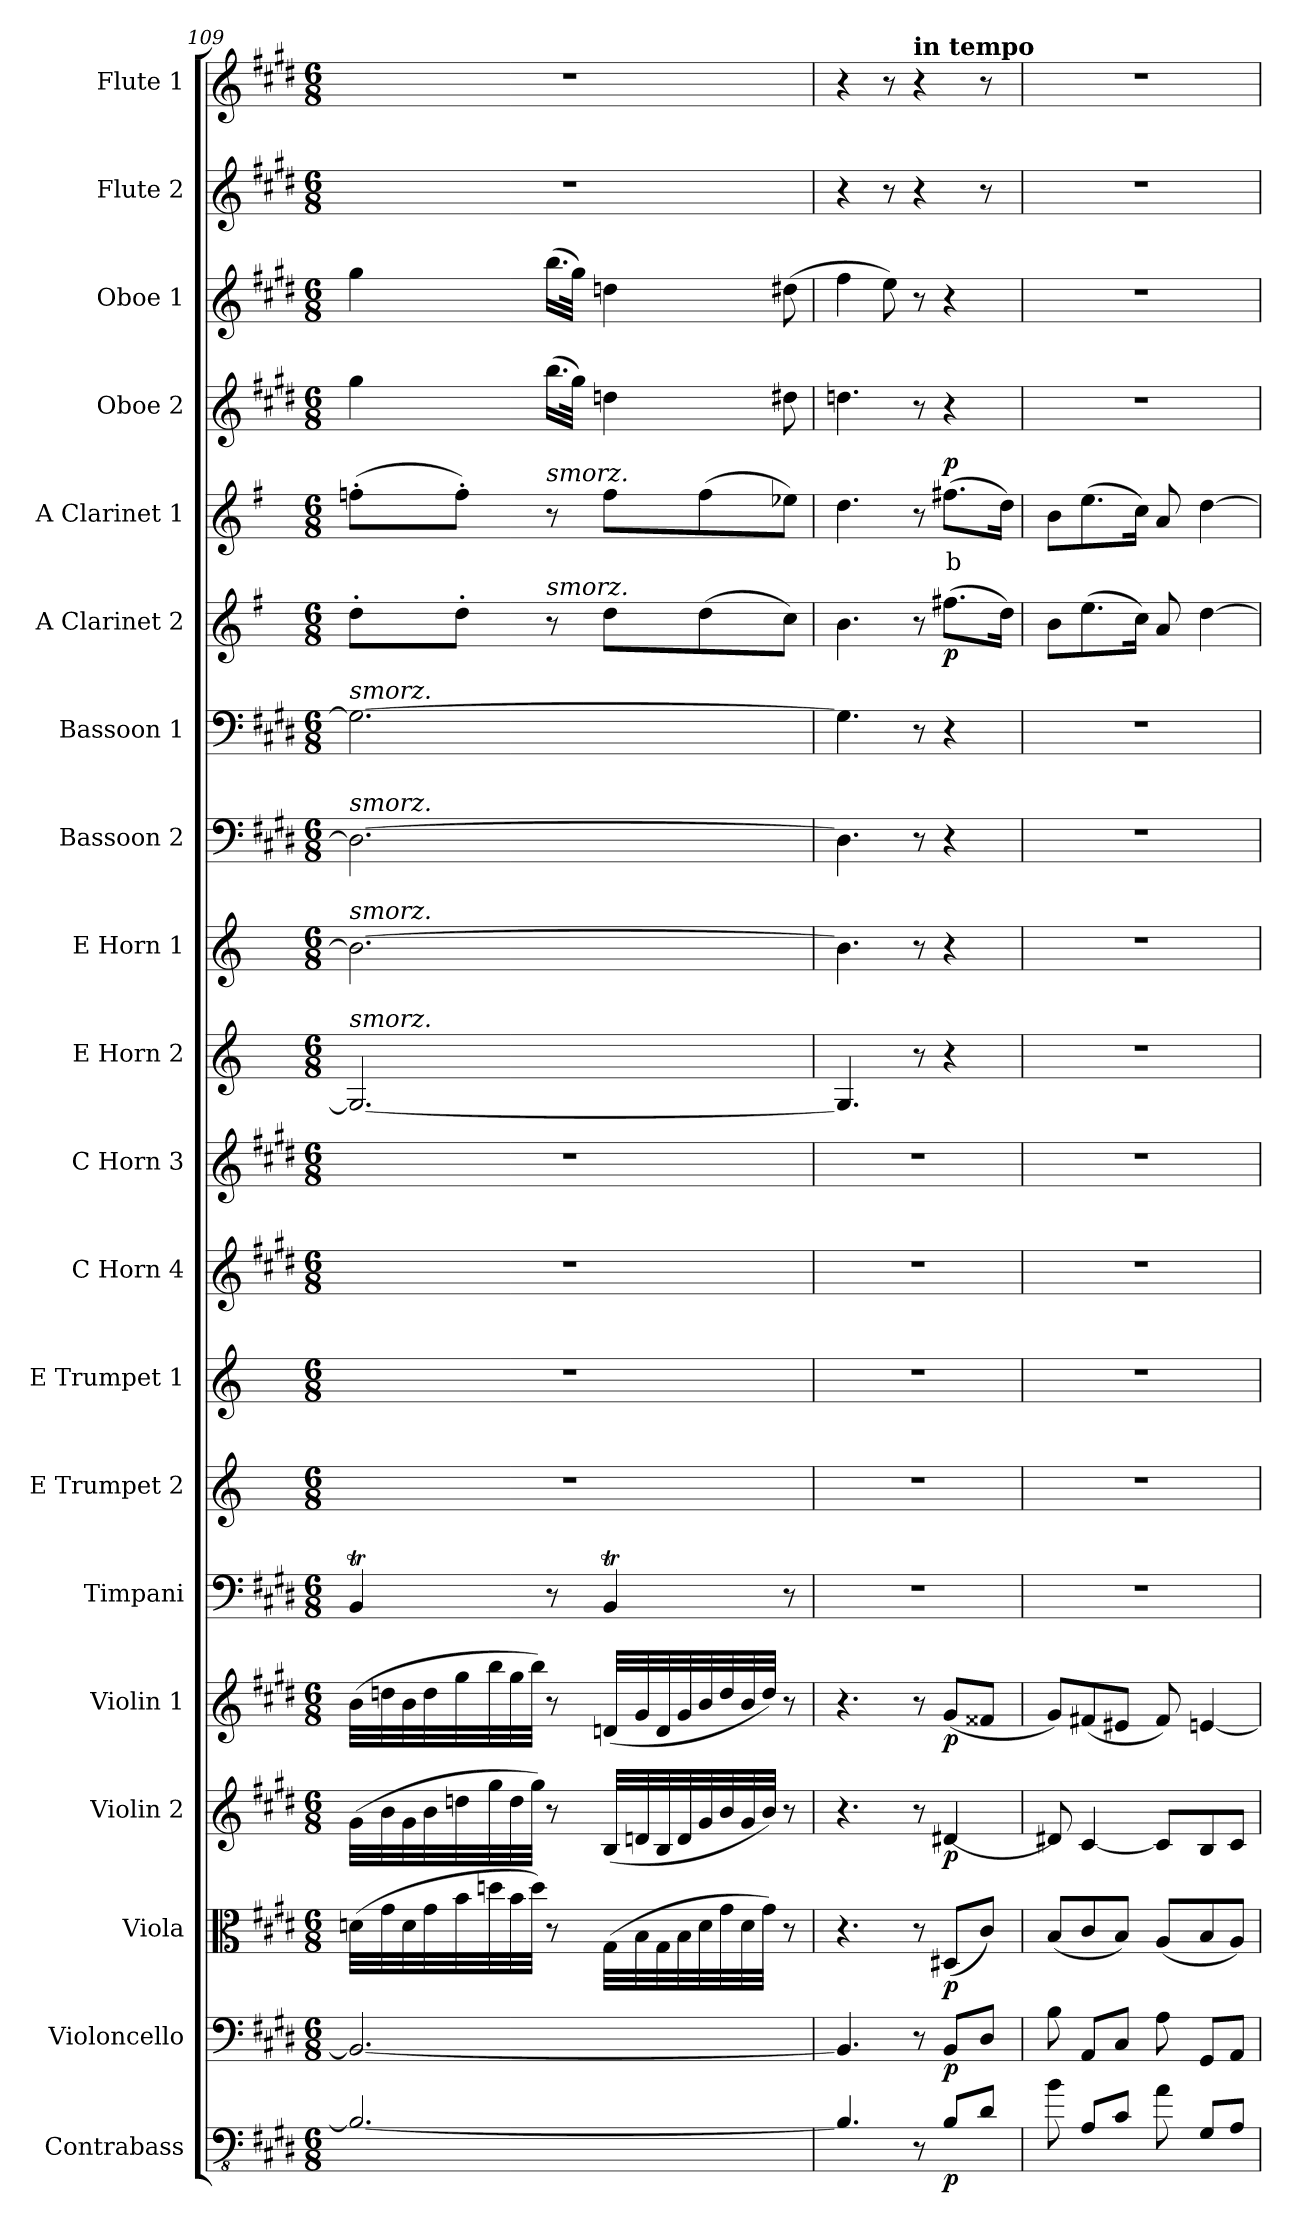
**kern	**dynam	**kern	**dynam	**kern	**dynam	**kern	**dynam	**kern	**dynam	**kern	**kern	**kern	**kern	**kern	**kern	**kern	**kern	**kern	**kern	**dynam	**kern	**text	**dynam	**kern	**kern	**kern	**kern
*part20	*part20	*part19	*part19	*part18	*part18	*part17	*part17	*part16	*part16	*part15	*part14	*part13	*part12	*part11	*part10	*part9	*part8	*part7	*part6	*part6	*part5	*part5	*part5	*part4	*part3	*part2	*part1
*staff20	*staff20	*staff19	*staff19	*staff18	*staff18	*staff17	*staff17	*staff16	*staff16	*staff15	*staff14	*staff13	*staff12	*staff11	*staff10	*staff9	*staff8	*staff7	*staff6	*staff6	*staff5	*staff5	*staff5	*staff4	*staff3	*staff2	*staff1
*I"Contrabass	*	*I"Violoncello	*	*I"Viola	*	*I"Violin 2	*	*I"Violin 1	*	*I"Timpani	*I"E Trumpet 2	*I"E Trumpet 1	*I"C Horn 4	*I"C Horn 3	*I"E Horn 2	*I"E Horn 1	*I"Bassoon 2	*I"Bassoon 1	*I"A Clarinet 2	*	*I"A Clarinet 1	*	*	*I"Oboe 2	*I"Oboe 1	*I"Flute 2	*I"Flute 1
*I'Cb	*	*I'Vc	*	*I'Vla	*	*I'Vln 2	*	*I'Vln 1	*	*I'Timp	*I'Tpt 2	*I'Tpt 1	*I'Hn 4	*I'Hn 3	*I'Hn 2	*I'Hn 1	*I'Bsn 2	*I'Bsn 1	*I'Cl 2	*	*I'Cl 1	*	*	*I'Ob 2	*I'Ob 1	*I'Fl 2	*I'Fl 1
*clefFv4	*	*clefF4	*	*clefC3	*	*clefG2	*	*clefG2	*	*clefF4	*clefG2	*clefG2	*clefG2	*clefG2	*clefG2	*clefG2	*clefF4	*clefF4	*clefG2	*	*clefG2	*	*	*clefG2	*clefG2	*clefG2	*clefG2
*ITrd7c12	*	*	*	*	*	*	*	*	*	*	*ITrd-2c-4	*ITrd-2c-4	*ITrd7c12	*ITrd7c12	*ITrd5c8	*ITrd5c8	*	*	*ITrd2c3	*	*ITrd2c3	*	*	*	*	*	*
*k[f#c#g#d#]	*	*k[f#c#g#d#]	*	*k[f#c#g#d#]	*	*k[f#c#g#d#]	*	*k[f#c#g#d#]	*	*k[f#c#g#d#]	*k[f#c#g#d#]	*k[f#c#g#d#]	*k[f#c#g#d#]	*k[f#c#g#d#]	*k[f#c#g#d#]	*k[f#c#g#d#]	*k[f#c#g#d#]	*k[f#c#g#d#]	*k[f#c#g#d#]	*	*k[f#c#g#d#]	*	*	*k[f#c#g#d#]	*k[f#c#g#d#]	*k[f#c#g#d#]	*k[f#c#g#d#]
*M6/8	*	*M6/8	*	*M6/8	*	*M6/8	*	*M6/8	*	*M6/8	*M6/8	*M6/8	*M6/8	*M6/8	*M6/8	*M6/8	*M6/8	*M6/8	*M6/8	*	*M6/8	*	*	*M6/8	*M6/8	*M6/8	*M6/8
=109	=109	=109	=109	=109	=109	=109	=109	=109	=109	=109	=109	=109	=109	=109	=109	=109	=109	=109	=109	=109	=109	=109	=109	=109	=109	=109	=109
!	!	!	!	!	!	!	!	!	!	!	!	!	!	!	!	!	!	!LO:TX:i:t=smorz.	!	!	!	!	!	!	!	!	!
!	!	!	!	!	!	!	!	!	!	!	!	!	!	!	!	!	!LO:TX:i:t=smorz.	!	!	!	!	!	!	!	!	!	!
!	!	!	!	!	!	!	!	!	!	!	!	!	!	!	!	!LO:TX:i:t=smorz.	!	!	!	!	!	!	!	!	!	!	!
!	!	!	!	!	!	!	!	!	!	!	!	!	!	!	!LO:TX:i:t=smorz.	!	!	!	!	!	!	!	!	!	!	!	!
2.BBB/_	.	2.BB/_	.	(32dn\LLL	.	(32g#\LLL	.	(32b\LLL	.	4BBT/	2.r	2.r	2.r	2.r	2.BB/_	2.d\_	2.D\_	2.G#\_	8b'\L	.	(8ddn'\L	.	.	4gg#\	4gg#\	2.r	2.r
.	.	.	.	32g#\	.	32b\	.	32ddn\	.	.	.	.	.	.	.	.	.	.	.	.	.	.	.	.	.	.	.
.	.	.	.	32d\	.	32g#\	.	32b\	.	.	.	.	.	.	.	.	.	.	.	.	.	.	.	.	.	.	.
.	.	.	.	32g#\	.	32b\	.	32dd\	.	.	.	.	.	.	.	.	.	.	.	.	.	.	.	.	.	.	.
.	.	.	.	32b\	.	32ddn\	.	32gg#\	.	.	.	.	.	.	.	.	.	.	8b'\J	.	8dd'\J)	.	.	.	.	.	.
.	.	.	.	32ddn\	.	32gg#\	.	32bb\	.	.	.	.	.	.	.	.	.	.	.	.	.	.	.	.	.	.	.
.	.	.	.	32b\	.	32dd\	.	32gg#\	.	.	.	.	.	.	.	.	.	.	.	.	.	.	.	.	.	.	.
.	.	.	.	32dd\JJJ)	.	32gg#\JJJ)	.	32bb\JJJ)	.	.	.	.	.	.	.	.	.	.	.	.	.	.	.	.	.	.	.
!	!	!	!	!	!	!	!	!	!	!	!	!	!	!	!	!	!	!	!	!	!LO:TX:i:t=smorz.	!	!	!	!	!	!
!	!	!	!	!	!	!	!	!	!	!	!	!	!	!	!	!	!	!	!LO:TX:i:t=smorz.	!	!	!	!	!	!	!	!
.	.	.	.	8r	.	8r	.	8r	.	8r	.	.	.	.	.	.	.	.	8r	.	8r	.	.	(16.bb\LL	(16.bb\LL	.	.
.	.	.	.	.	.	.	.	.	.	.	.	.	.	.	.	.	.	.	.	.	.	.	.	32gg#\JJk)	32gg#\JJk)	.	.
.	.	.	.	(32G#\LLL	.	(32B/LLL	.	(32dn/LLL	.	4BBT/	.	.	.	.	.	.	.	.	8b\L	.	8dd\L	.	.	4ddn\	4ddn\	.	.
.	.	.	.	32B\	.	32dn/	.	32g#/	.	.	.	.	.	.	.	.	.	.	.	.	.	.	.	.	.	.	.
.	.	.	.	32G#\	.	32B/	.	32d/	.	.	.	.	.	.	.	.	.	.	.	.	.	.	.	.	.	.	.
.	.	.	.	32B\	.	32d/	.	32g#/	.	.	.	.	.	.	.	.	.	.	.	.	.	.	.	.	.	.	.
.	.	.	.	32d\	.	32g#/	.	32b/	.	.	.	.	.	.	.	.	.	.	(8b\	.	(8dd\	.	.	.	.	.	.
.	.	.	.	32g#\	.	32b/	.	32dd/	.	.	.	.	.	.	.	.	.	.	.	.	.	.	.	.	.	.	.
.	.	.	.	32d\	.	32g#/	.	32b/	.	.	.	.	.	.	.	.	.	.	.	.	.	.	.	.	.	.	.
.	.	.	.	32g#\JJJ)	.	32b/JJJ)	.	32dd/JJJ)	.	.	.	.	.	.	.	.	.	.	.	.	.	.	.	.	.	.	.
.	.	.	.	8r	.	8r	.	8r	.	8r	.	.	.	.	.	.	.	.	8a\J)	.	8ccn\J)	.	.	8dd#X\	(8dd#X\	.	.
=110	=110	=110	=110	=110	=110	=110	=110	=110	=110	=110	=110	=110	=110	=110	=110	=110	=110	=110	=110	=110	=110	=110	=110	=110	=110	=110	=110
4.BBBZ/]	.	4.BBZ/]	.	4.r	.	4.r	.	4.r	.	2.r	2.r	2.r	2.r	2.r	4.BBZ/]	4.dZ\]	4.DZ\]	4.G#Z\]	4.g#Z\	.	4.bZ\	.	.	4.ddn\	4ff#\	4r	4r
.	.	.	.	.	.	.	.	.	.	.	.	.	.	.	.	.	.	.	.	.	.	.	.	.	8eeZ\)	8r	8r
!	!	!	!	!	!	!	!	!	!	!	!	!	!	!	!	!	!	!	!	!	!	!	!	!	!	!	!LO:TX:a:B:t=in tempo
8r	.	8r	.	8r	.	8r	.	8r	.	.	.	.	.	.	8r	8r	8r	8r	8r	.	8r	.	.	8r	8r	4r	4r
!	!LO:DY:b	!	!LO:DY:b	!	!LO:DY:b	!	!LO:DY:b	!	!LO:DY:b	!	!	!	!	!	!	!	!	!	!	!LO:DY:b	!	!LO:LY:b:color=#FF0000	!LO:DY:b	!	!	!	!
8BBB/L	p	8BB/L	p	(8D#X/L	p	[4d#X/	p	(8g#/L	p	.	.	.	.	.	4r	4r	4r	4r	(8.dd#X\L	p	(8.dd#X\L	b	p	4r	4r	.	.
8DD#/J	.	8D#/J	.	8c#/J)	.	.	.	8f##X/J	.	.	.	.	.	.	.	.	.	.	.	.	.	.	.	.	.	8r	8r
.	.	.	.	.	.	.	.	.	.	.	.	.	.	.	.	.	.	.	16b\Jk)	.	16b\Jk)	.	.	.	.	.	.
=111	=111	=111	=111	=111	=111	=111	=111	=111	=111	=111	=111	=111	=111	=111	=111	=111	=111	=111	=111	=111	=111	=111	=111	=111	=111	=111	=111
8BB\	.	8B\	.	(8B/L	.	8d#X/]	.	8g#/L)	.	2.r	2.r	2.r	2.r	2.r	2.r	2.r	2.r	2.r	8g#\L	.	8g#\L	.	.	2.r	2.r	2.r	2.r
8AAA/L	.	8AA/L	.	8c#/	.	[4c#/	.	(8f#X/	.	.	.	.	.	.	.	.	.	.	(8.cc#\	.	(8.cc#\	.	.	.	.	.	.
8CC#/J	.	8C#/J	.	8B/J)	.	.	.	8e#X/J	.	.	.	.	.	.	.	.	.	.	.	.	.	.	.	.	.	.	.
.	.	.	.	.	.	.	.	.	.	.	.	.	.	.	.	.	.	.	16a\Jk)	.	16a\Jk)	.	.	.	.	.	.
8AA\	.	8A\	.	(8A/L	.	8c#/L]	.	8f#/)	.	.	.	.	.	.	.	.	.	.	8f#/	.	8f#/	.	.	.	.	.	.
8GGG#/L	.	8GG#/L	.	8B/	.	8B/	.	[4en/	.	.	.	.	.	.	.	.	.	.	[4b\	.	[4b\	.	.	.	.	.	.
8AAA/J	.	8AA/J	.	8A/J)	.	8c#/J	.	.	.	.	.	.	.	.	.	.	.	.	.	.	.	.	.	.	.	.	.
=	=	=	=	=	=	=	=	=	=	=	=	=	=	=	=	=	=	=	=	=	=	=	=	=	=	=	=
*-	*-	*-	*-	*-	*-	*-	*-	*-	*-	*-	*-	*-	*-	*-	*-	*-	*-	*-	*-	*-	*-	*-	*-	*-	*-	*-	*-
